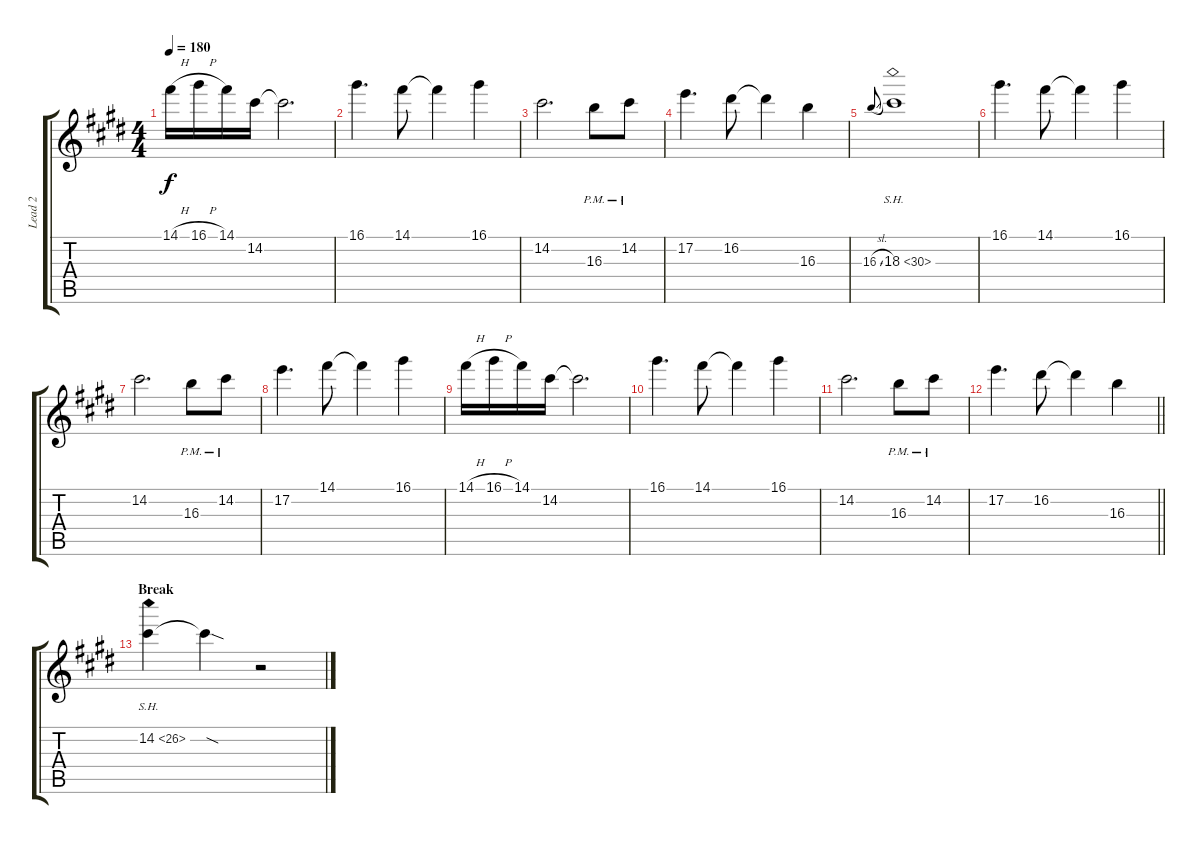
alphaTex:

\track ("Lead 2" "Lead 2") {instrument distortionguitar}
\staff {score tabs}
\tuning (E4 B3 G3 D3 A2 E2) {hide}
\ts (4 4)
\tempo 180
\clef g2
\ks c#minor
14.1{h}.16{dy f} 16.1{h}.16 14.1.16 14.2.16 14.2{t}.2{d} |
16.1.4{d} 14.1.8 14.1{t}.4 16.1.4 |
14.2.2{d} 16.3{pm}.8 14.2{pm}.8 |
17.2.4{d} 16.2.8 16.2{t}.4 16.3.4 |
16.3{sl}.8{gr onbeat} 18.3{sh 12}.1 |
16.1.4{d} 14.1.8 14.1{t}.4 16.1.4 |
14.2.2{d} 16.3{pm}.8 14.2{pm}.8 |
17.2.4{d} 14.1.8 14.1{t}.4 16.1.4 |
14.1{h}.16 16.1{h}.16 14.1.16 14.2.16 14.2{t}.2{d} |
16.1.4{d} 14.1.8 14.1{t}.4 16.1.4 |
14.2.2{d} 16.3{pm}.8 14.2{pm}.8 |
\barLineRight lightlight
17.2.4{d} 16.2.8 16.2{t}.4 16.3.4 |
\section ("" "Break")
14.2{sh 12}.4 14.2{sod t}.4 r.2
